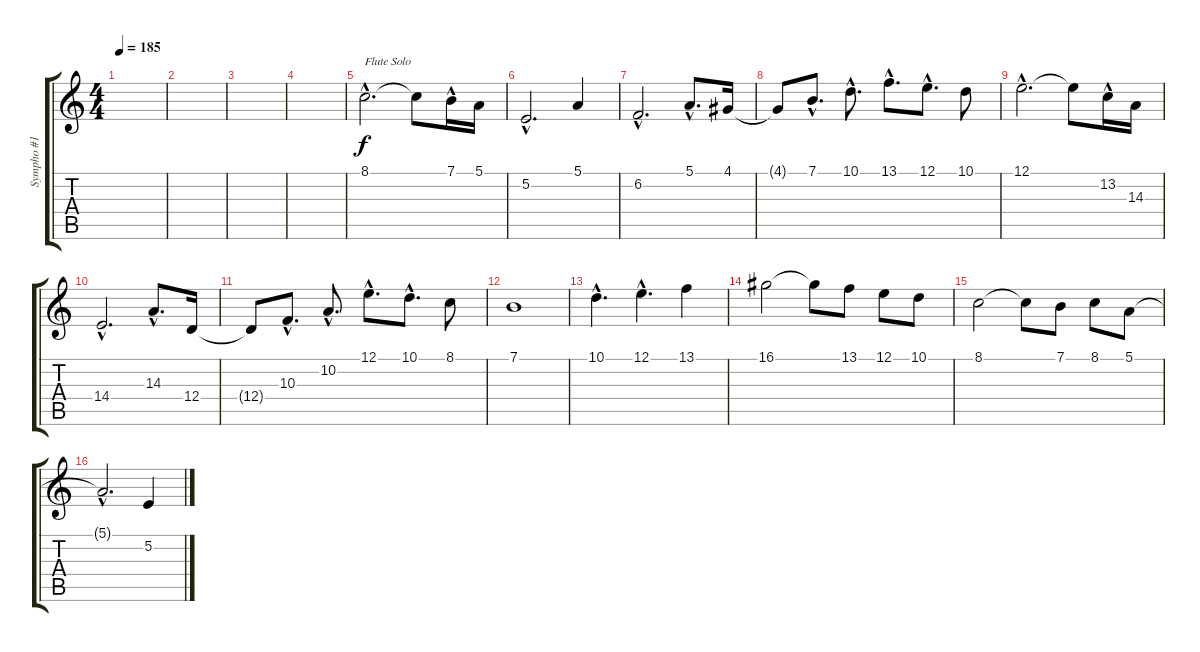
\track ("Sympho #1" "Sympho #1") {instrument pizzicatostrings}
\staff {score tabs}
\tuning (E4 B3 G3 D3 A2 E2) {hide}
\ts (4 4)
\tempo 185
\clef g2
\ks c
|
|
|
|
8.1{hac}.2{d txt "Flute Solo" balance 8 instrument piccolo} 8.1{t}.8 7.1{hac}.16 5.1.16 |
5.2{hac}.2{d} 5.1.4 |
6.2{hac}.2{d} 5.1{hac}.8{d} 4.1.16 |
4.1{t}.8 7.1{hac}.8{d} 10.1{hac}.8{d} 13.1{hac}.8{d} 12.1{hac}.8{d} 10.1.8 |
12.1{hac}.2{d} 12.1{t}.8 13.2{hac}.16 14.3.16 |
14.4{hac}.2{d} 14.3{hac}.8{d} 12.4.16 |
12.4{t}.8 10.3{hac}.8{d} 10.2{hac}.8{d} 12.1{hac}.8{d} 10.1{hac}.8{d} 8.1.8 |
7.1.1 |
10.1{hac}.4{d} 12.1{hac}.4{d} 13.1.4 |
16.1.2 16.1{t}.8 13.1.8 12.1.8 10.1.8 |
8.1.2 8.1{t}.8 7.1.8 8.1.8 5.1.8 |
5.1{hac t}.2{d} 5.2.4
